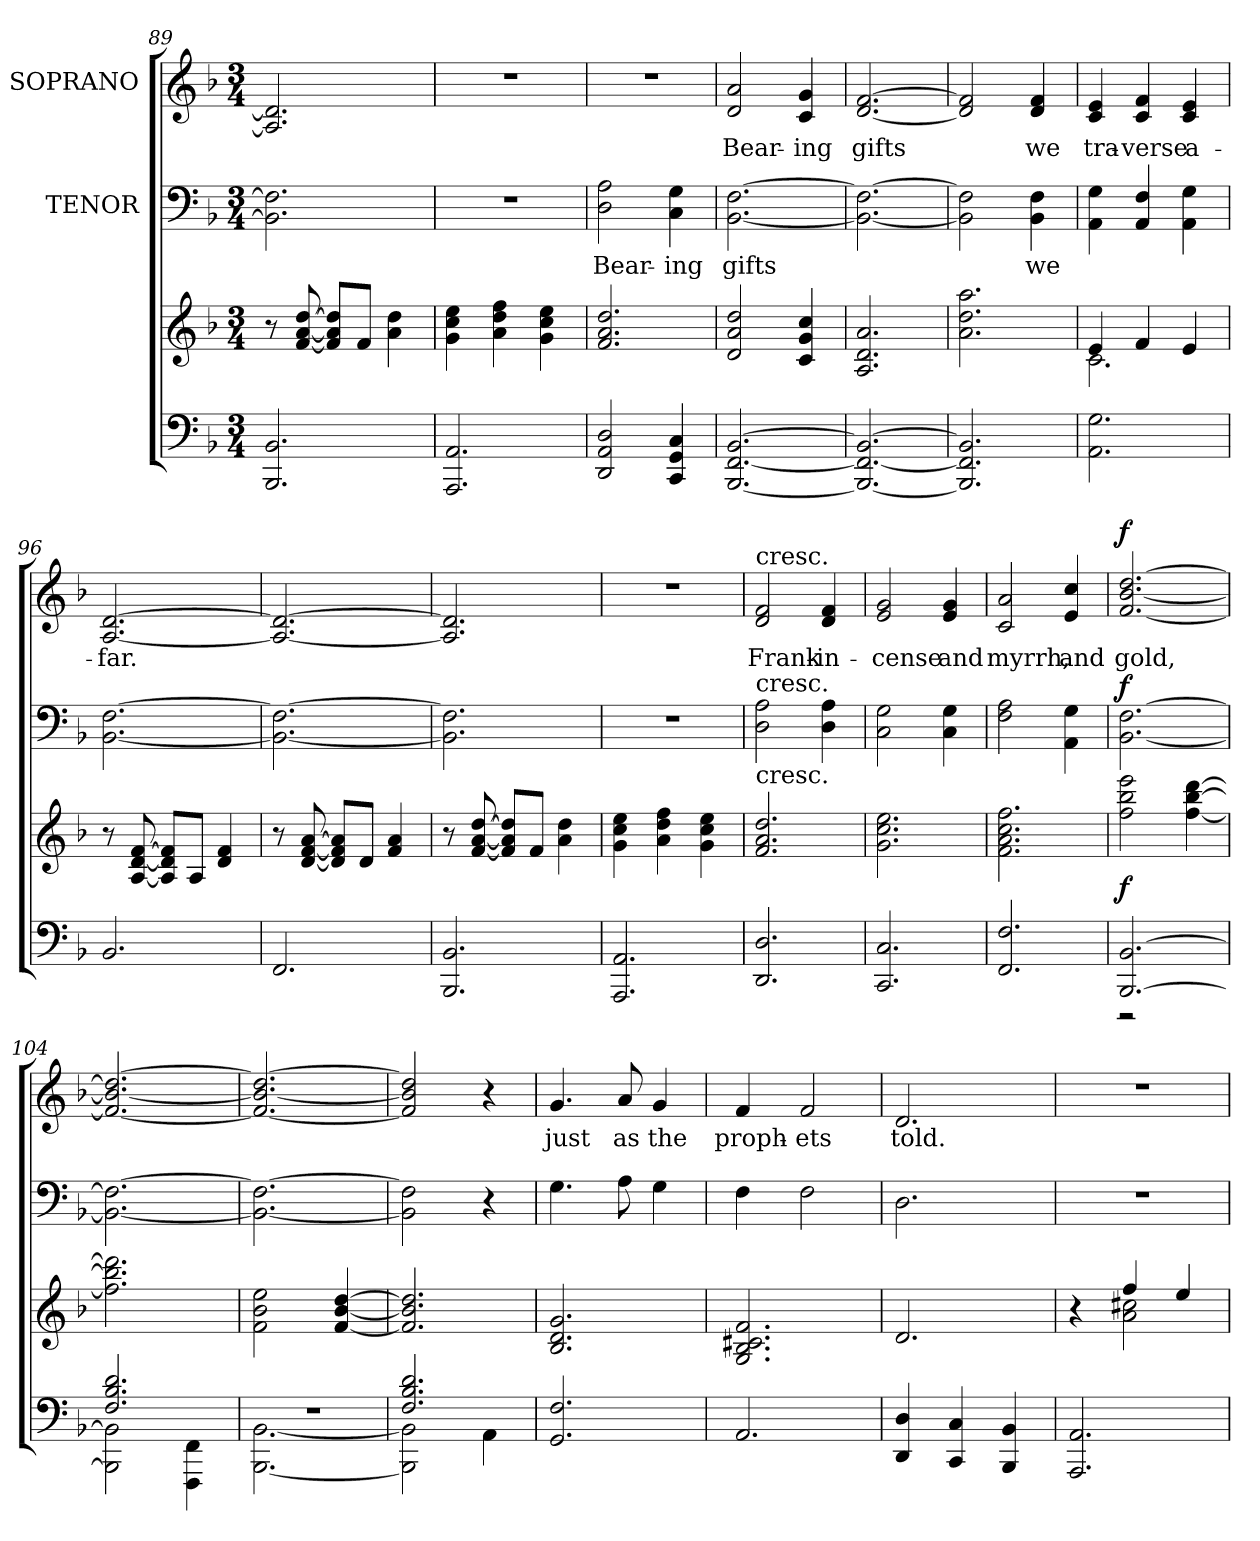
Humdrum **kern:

**kern	**kern	**dynam	**kern	**text	**dynam	**kern	**text	**dynam
*part3	*part3	*part3	*part2	*part2	*part2	*part1	*part1	*part1
*staff4	*staff3	*staff3/4	*staff2	*staff2	*staff2	*staff1	*staff1	*staff1
*	*	*	*I"TENOR	*	*	*I"SOPRANO	*	*
*clefF4	*clefG2	*	*clefF4	*	*	*clefG2	*	*
*k[b-]	*k[b-]	*	*k[b-]	*	*	*k[b-]	*	*
*M3/4	*M3/4	*	*M3/4	*	*	*M3/4	*	*
=89	=89	=89	=89	=89	=89	=89	=89	=89
2.BBB- 2.BB-	8r	.	2.BB-] 2.F]	.	.	2.A] 2.d]	.	.
.	[8f [8a [8dd	.	.	.	.	.	.	.
.	8f] 8a] 8dd]L	.	.	.	.	.	.	.
.	8fJ	.	.	.	.	.	.	.
.	4a 4dd	.	.	.	.	.	.	.
!!LO:PB:g=z
=90	=90	=90	=90	=90	=90	=90	=90	=90
2.AAA 2.AA	4g 4cc 4ee	.	2.r	.	.	2.r	.	.
.	4a 4dd 4ff	.	.	.	.	.	.	.
.	4g 4cc 4ee	.	.	.	.	.	.	.
=91	=91	=91	=91	=91	=91	=91	=91	=91
2DD 2AA 2D	2.f 2.a 2.dd	.	2D 2A	Bear-	.	2.r	.	.
4CC 4GG 4C	.	.	4C 4G	-ing	.	.	.	.
=92	=92	=92	=92	=92	=92	=92	=92	=92
[2.BBB- [2.FF [2.BB-	2d 2a 2dd	.	[2.BB- [2.F	gifts	.	2d 2a	Bear-	.
.	4c 4g 4cc	.	.	.	.	4c 4g	-ing	.
=93	=93	=93	=93	=93	=93	=93	=93	=93
2.BBB-_ 2.FF_ 2.BB-_	2.A 2.d 2.a	.	2.BB-_ 2.F_	.	.	[2.d [2.f	gifts	.
=94	=94	=94	=94	=94	=94	=94	=94	=94
2.BBB-] 2.FF] 2.BB-]	2.a 2.dd 2.aa	.	2BB-] 2F]	.	.	2d] 2f]	.	.
.	.	.	4BB- 4F	we	.	4d 4f	we	.
!!LO:LB:g=z
=95	=95	=95	=95	=95	=95	=95	=95	=95
*	*^	*	*	*	*	*	*	*
2.AA 2.G	4e	2.c	.	4AA 4G	.	.	4c 4e	tra-	.
.	4f	.	.	4AA 4F	.	.	4c 4f	-verse	.
.	4e	.	.	4AA 4G	.	.	4c 4e	a-	.
*	*v	*v	*	*	*	*	*	*	*
=96	=96	=96	=96	=96	=96	=96	=96	=96
2.BB-	8r	.	[2.BB- [2.F	.	.	[2.A [2.d	-far.	.
.	[8A [8d [8f	.	.	.	.	.	.	.
.	8A] 8d] 8f]L	.	.	.	.	.	.	.
.	8AJ	.	.	.	.	.	.	.
.	4d 4f	.	.	.	.	.	.	.
=97	=97	=97	=97	=97	=97	=97	=97	=97
2.FF	8r	.	2.BB-_ 2.F_	.	.	2.A_ 2.d_	.	.
.	[8d [8f [8a	.	.	.	.	.	.	.
.	8d] 8f] 8a]L	.	.	.	.	.	.	.
.	8dJ	.	.	.	.	.	.	.
.	4f 4a	.	.	.	.	.	.	.
=98	=98	=98	=98	=98	=98	=98	=98	=98
2.BBB- 2.BB-	8r	.	2.BB-] 2.F]	.	.	2.A] 2.d]	.	.
.	[8f [8a [8dd	.	.	.	.	.	.	.
.	8f] 8a] 8dd]L	.	.	.	.	.	.	.
.	8fJ	.	.	.	.	.	.	.
.	4a 4dd	.	.	.	.	.	.	.
=99	=99	=99	=99	=99	=99	=99	=99	=99
2.AAA 2.AA	4g 4cc 4ee	.	2.r	.	.	2.r	.	.
.	4a 4dd 4ff	.	.	.	.	.	.	.
.	4g 4cc 4ee	.	.	.	.	.	.	.
!!LO:LB:g=z
=100	=100	=100	=100	=100	=100	=100	=100	=100
!	!	!	!	!	!	!LO:TX:t=cresc.	!	!
!	!	!	!LO:TX:t=cresc.	!	!	!	!	!
!	!LO:TX:t=cresc.	!	!	!	!	!	!	!
2.DD 2.D	2.f 2.a 2.dd	.	2D 2A	.	.	2d 2f	Frank-	.
.	.	.	4D 4A	.	.	4d 4f	-in-	.
=101	=101	=101	=101	=101	=101	=101	=101	=101
2.CC 2.C	2.g 2.cc 2.ee	.	2C 2G	.	.	2e 2g	-cense	.
.	.	.	4C 4G	.	.	4e 4g	and	.
=102	=102	=102	=102	=102	=102	=102	=102	=102
2.FF 2.F	2.f 2.a 2.cc 2.ff	.	2F 2A	.	.	2c 2a	myrrh,	.
.	.	.	4AA 4G	.	.	4e 4cc	and	.
=103	=103	=103	=103	=103	=103	=103	=103	=103
*^	*	*	*	*	*	*	*	*
[2.BBB- [2.BB-	2r	2ff 2bb- 2eee	f	[2.BB- [2.F	.	f	[2.f [2.b- [2.dd	gold,	f
.	4ryy	[4ff [4bb- [4ddd	.	.	.	.	.	.	.
=104	=104	=104	=104	=104	=104	=104	=104	=104	=104
2.F 2.B- 2.d	2BBB-] 2BB-]	2.ff] 2.bb-] 2.ddd]	.	2.BB-_ 2.F_	.	.	2.f_ 2.b-_ 2.dd_	.	.
.	4FFF 4FF	.	.	.	.	.	.	.	.
!!LO:PB:g=z
=105	=105	=105	=105	=105	=105	=105	=105	=105	=105
2.r	[2.BBB- [2.BB-	2f 2b- 2ee	.	2.BB-_ 2.F_	.	.	2.f_ 2.b-_ 2.dd_	.	.
.	.	[4f [4b- [4dd	.	.	.	.	.	.	.
=106	=106	=106	=106	=106	=106	=106	=106	=106	=106
2.F 2.B- 2.d	2BBB-] 2BB-]	2.f] 2.b-] 2.dd]	.	2BB-] 2F]	.	.	2f] 2b-] 2dd]	.	.
.	4AA	.	.	4r	.	.	4r	.	.
*v	*v	*	*	*	*	*	*	*	*
=107	=107	=107	=107	=107	=107	=107	=107	=107
2.GG 2.F	2.B- 2.d 2.g	.	4.G	.	.	4.g	just	.
.	.	.	8A	.	.	8a	as	.
.	.	.	4G	.	.	4g	the	.
=108	=108	=108	=108	=108	=108	=108	=108	=108
2.AA	2.G 2.B- 2.c#X 2.f	.	4F	.	.	4f	proph-	.
.	.	.	2F	.	.	2f	-ets	.
=109	=109	=109	=109	=109	=109	=109	=109	=109
4DD 4D	2.d	.	2.D	.	.	2.d	told.	.
4CC 4C	.	.	.	.	.	.	.	.
4BBB- 4BB-	.	.	.	.	.	.	.	.
=110	=110	=110	=110	=110	=110	=110	=110	=110
*	*^	*	*	*	*	*	*	*
2.AAA 2.AA	4r	4ryy	.	2.r	.	.	2.r	.	.
.	4ff	2a 2cc#X	.	.	.	.	.	.	.
.	4ee	.	.	.	.	.	.	.	.
*	*v	*v	*	*	*	*	*	*	*
=	=	=	=	=	=	=	=	=
*-	*-	*-	*-	*-	*-	*-	*-	*-
